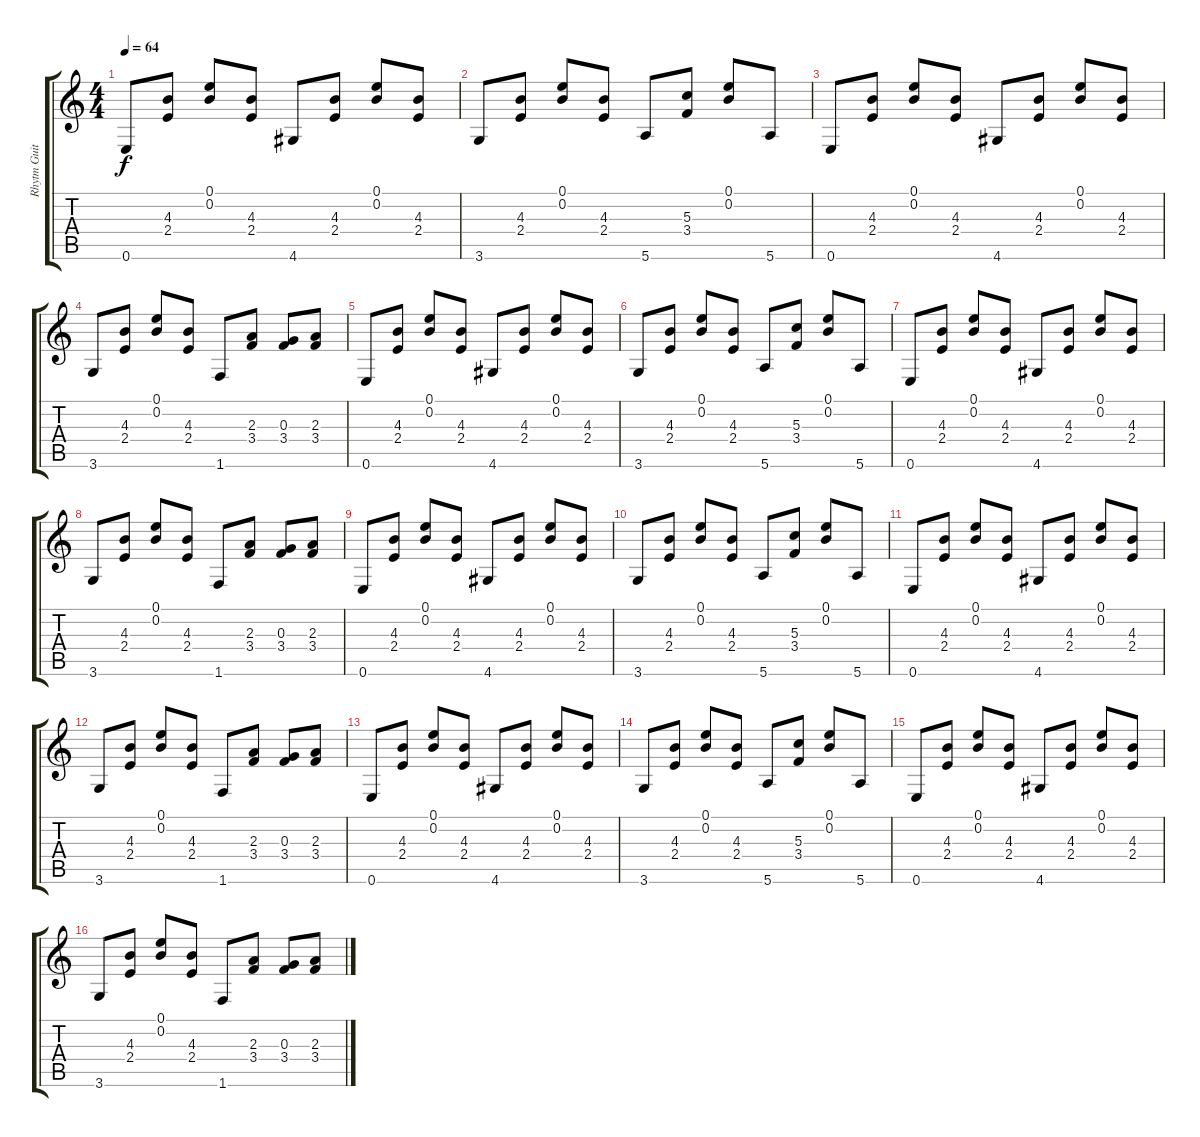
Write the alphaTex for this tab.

\track ("Rhytm Guitar" "Rhytm Guit") {instrument electricguitarjazz}
\staff {score tabs}
\tuning (E4 B3 G3 D3 A2 E2) {hide}
\ts (4 4)
\tempo 64
\clef g2
\ks c
0.6.8{dy f instrument electricguitarjazz} (4.3 2.4).8 (0.1 0.2).8 (4.3 2.4).8 4.6.8 (4.3 2.4).8 (0.1 0.2).8 (4.3 2.4).8 |
3.6.8 (4.3 2.4).8 (0.1 0.2).8 (4.3 2.4).8 5.6.8 (5.3 3.4).8 (0.1 0.2).8 5.6.8 |
0.6.8 (4.3 2.4).8 (0.1 0.2).8 (4.3 2.4).8 4.6.8 (4.3 2.4).8 (0.1 0.2).8 (4.3 2.4).8 |
3.6.8 (4.3 2.4).8 (0.1 0.2).8 (4.3 2.4).8 1.6.8 (2.3 3.4).8 (0.3 3.4).8 (2.3 3.4).8 |
0.6.8 (4.3 2.4).8 (0.1 0.2).8 (4.3 2.4).8 4.6.8 (4.3 2.4).8 (0.1 0.2).8 (4.3 2.4).8 |
3.6.8 (4.3 2.4).8 (0.1 0.2).8 (4.3 2.4).8 5.6.8 (5.3 3.4).8 (0.1 0.2).8 5.6.8 |
0.6.8 (4.3 2.4).8 (0.1 0.2).8 (4.3 2.4).8 4.6.8 (4.3 2.4).8 (0.1 0.2).8 (4.3 2.4).8 |
3.6.8 (4.3 2.4).8 (0.1 0.2).8 (4.3 2.4).8 1.6.8 (2.3 3.4).8 (0.3 3.4).8 (2.3 3.4).8 |
0.6.8 (4.3 2.4).8 (0.1 0.2).8 (4.3 2.4).8 4.6.8 (4.3 2.4).8 (0.1 0.2).8 (4.3 2.4).8 |
3.6.8 (4.3 2.4).8 (0.1 0.2).8 (4.3 2.4).8 5.6.8 (5.3 3.4).8 (0.1 0.2).8 5.6.8 |
0.6.8 (4.3 2.4).8 (0.1 0.2).8 (4.3 2.4).8 4.6.8 (4.3 2.4).8 (0.1 0.2).8 (4.3 2.4).8 |
3.6.8 (4.3 2.4).8 (0.1 0.2).8 (4.3 2.4).8 1.6.8 (2.3 3.4).8 (0.3 3.4).8 (2.3 3.4).8 |
0.6.8 (4.3 2.4).8 (0.1 0.2).8 (4.3 2.4).8 4.6.8 (4.3 2.4).8 (0.1 0.2).8 (4.3 2.4).8 |
3.6.8 (4.3 2.4).8 (0.1 0.2).8 (4.3 2.4).8 5.6.8 (5.3 3.4).8 (0.1 0.2).8 5.6.8 |
0.6.8 (4.3 2.4).8 (0.1 0.2).8 (4.3 2.4).8 4.6.8 (4.3 2.4).8 (0.1 0.2).8 (4.3 2.4).8 |
3.6.8 (4.3 2.4).8 (0.1 0.2).8 (4.3 2.4).8 1.6.8 (2.3 3.4).8 (0.3 3.4).8 (2.3 3.4).8
